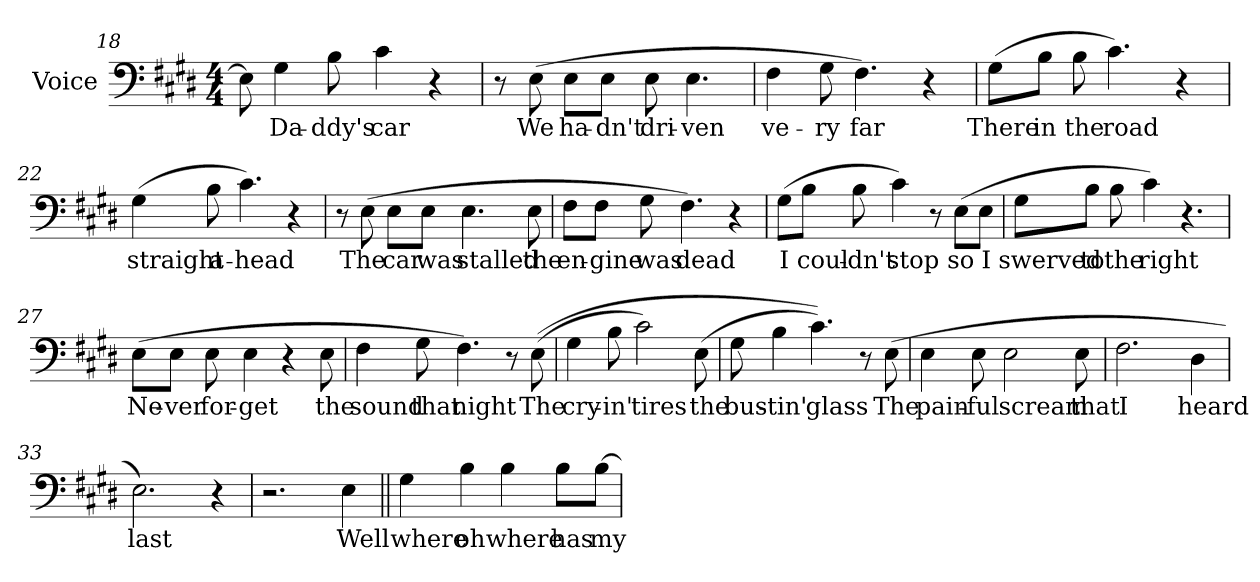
**kern	**text
*part1	*part1
*staff1	*staff1
*I"Voice	*
*I'Voice	*
*clefF4	*
*k[f#c#g#d#]	*
*E:	*
*M4/4	*
=18	=18
8Ei\]	.
!	!LO:LY:b:color=#000000
4G#i\	Da-
!	!LO:LY:b:color=#000000
8Bi\	-ddy's
!	!LO:LY:b:color=#000000
4c#i\	car
4r	.
=19	=19
8r	.
!	!LO:LY:b:color=#000000
(8Ei\	We
!	!LO:LY:b:color=#000000
8Ei\L	ha-
!	!LO:LY:b:color=#000000
8Ei\J	-dn't
!	!LO:LY:b:color=#000000
8Ei\	dri-
!	!LO:LY:b:color=#000000
4.Ei\	-ven
=20	=20
!	!LO:LY:b:color=#000000
4F#i\	ve-
!	!LO:LY:b:color=#000000
8G#i\	-ry
!	!LO:LY:b:color=#000000
4.F#i\)	far
4r	.
=21	=21
!	!LO:LY:b:color=#000000
(8G#i\L	There
!	!LO:LY:b:color=#000000
8Bi\J	in
!	!LO:LY:b:color=#000000
8Bi\	the
!	!LO:LY:b:color=#000000
4.c#i\)	road
4r	.
!!LO:LB:g=z
=22	=22
!	!LO:LY:b:color=#000000
(4G#i\	straight
!	!LO:LY:b:color=#000000
8Bi\	a-
!	!LO:LY:b:color=#000000
4.c#i\)	-head
4r	.
=23	=23
8r	.
!	!LO:LY:b:color=#000000
(8Ei\	The
!	!LO:LY:b:color=#000000
8Ei\L	car
!	!LO:LY:b:color=#000000
8Ei\J	was
!	!LO:LY:b:color=#000000
4.Ei\	stalled
!	!LO:LY:b:color=#000000
8Ei\	the
=24	=24
!	!LO:LY:b:color=#000000
8F#i\L	en-
!	!LO:LY:b:color=#000000
8F#i\J	-gine
!	!LO:LY:b:color=#000000
8G#i\	was
!	!LO:LY:b:color=#000000
4.F#i\)	dead
4r	.
=25	=25
!	!LO:LY:b:color=#000000
(8G#i\L	I
!	!LO:LY:b:color=#000000
8Bi\J	coul-
!	!LO:LY:b:color=#000000
8Bi\	-dn't
!	!LO:LY:b:color=#000000
4c#i\)	stop
8r	.
!	!LO:LY:b:color=#000000
(8Ei\L	so
!	!LO:LY:b:color=#000000
8Ei\J	I
!!LO:LB:g=z
=26	=26
!	!LO:LY:b:color=#000000
8G#i\L	swerved
!	!LO:LY:b:color=#000000
8Bi\J	to
!	!LO:LY:b:color=#000000
8Bi\	the
!	!LO:LY:b:color=#000000
4c#i\)	right
4.r	.
=27	=27
!	!LO:LY:b:color=#000000
(8Ei\L	Ne-
!	!LO:LY:b:color=#000000
8Ei\J	-ver
!	!LO:LY:b:color=#000000
8Ei\	for-
!	!LO:LY:b:color=#000000
4Ei\	-get
4r	.
!	!LO:LY:b:color=#000000
8Ei\	the
=28	=28
!	!LO:LY:b:color=#000000
4F#i\	sound
!	!LO:LY:b:color=#000000
8G#i\	that
!	!LO:LY:b:color=#000000
4.F#i\)	night
8r	.
!	!LO:LY:b:color=#000000
((8Ei\	The
=29	=29
!	!LO:LY:b:color=#000000
4G#i\	cry-
!	!LO:LY:b:color=#000000
8Bi\	-in'
!	!LO:LY:b:color=#000000
2c#i\)	tires
!	!LO:LY:b:color=#000000
(8Ei\	the
!!LO:LB:g=z
=30	=30
!	!LO:LY:b:color=#000000
8G#i\	bus-
!	!LO:LY:b:color=#000000
4Bi\	-tin'
!	!LO:LY:b:color=#000000
4.c#i\))	glass
8r	.
!	!LO:LY:b:color=#000000
(8Ei\	The
=31	=31
!	!LO:LY:b:color=#000000
4Ei\	pain-
!	!LO:LY:b:color=#000000
8Ei\	-ful
!	!LO:LY:b:color=#000000
2Ei\	scream
!	!LO:LY:b:color=#000000
8Ei\	that
=32	=32
!	!LO:LY:b:color=#000000
2.F#i\	I
!	!LO:LY:b:color=#000000
4D#i\	heard
=33	=33
!	!LO:LY:b:color=#000000
2.Ei\)	last
4r	.
=34	=34
2.r	.
!	!LO:LY:b:color=#000000
4Ei\	Well
=35||	=35||
!	!LO:LY:b:color=#000000
4G#i\	where
!	!LO:LY:b:color=#000000
4Bi\	oh
!	!LO:LY:b:color=#000000
4Bi\	where
!	!LO:LY:b:color=#000000
8Bi\L	has
!	!LO:LY:b:color=#000000
[8Bi\J	my
=	=
*-	*-
